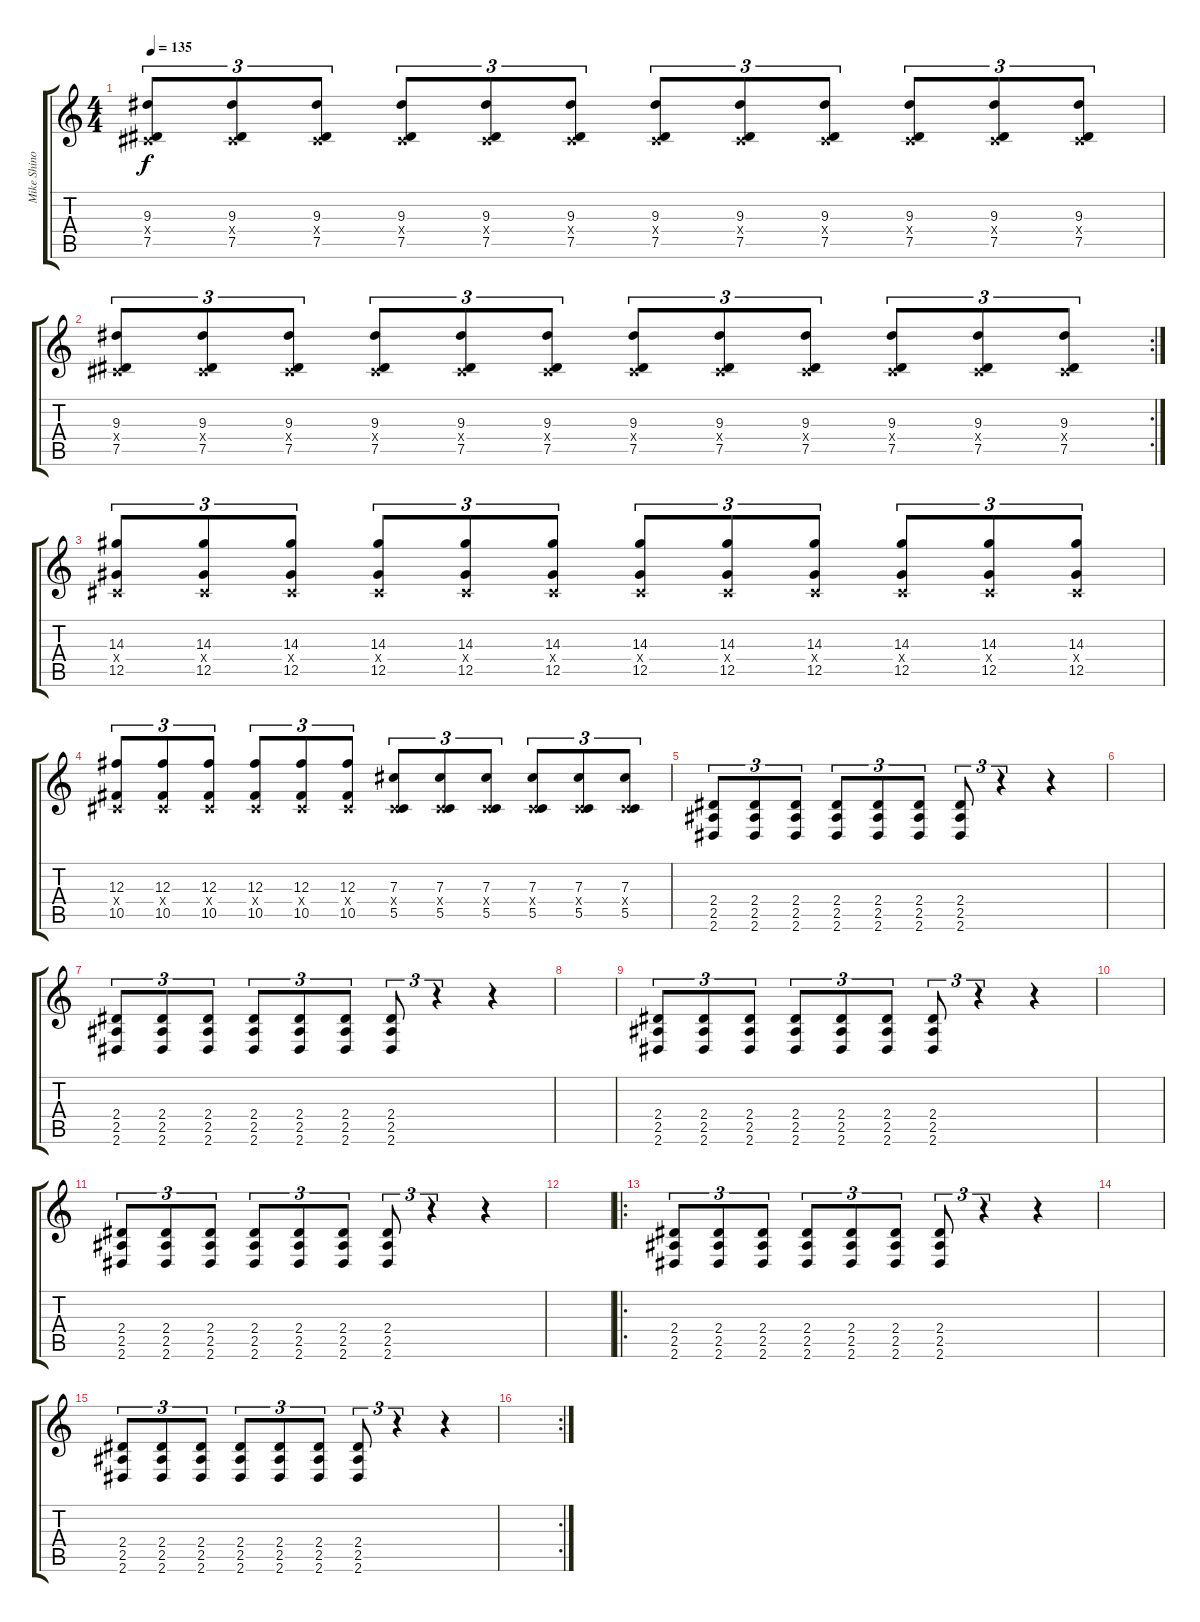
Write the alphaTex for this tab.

\track ("Mike Shinoda [Guitar]" "Mike Shino") {instrument distortionguitar}
\staff {score tabs}
\tuning (Eb4 Bb3 Gb3 Db3 Ab2 Db2) {hide}
\ts (4 4)
\tempo 135
\clef g2
\ks c
(9.3 0.4{x} 7.5).8{tu (3 2) dy f} (9.3 0.4{x} 7.5).8{tu (3 2)} (9.3 0.4{x} 7.5).8{tu (3 2)} (9.3 0.4{x} 7.5).8{tu (3 2)} (9.3 0.4{x} 7.5).8{tu (3 2)} (9.3 0.4{x} 7.5).8{tu (3 2)} (9.3 0.4{x} 7.5).8{tu (3 2)} (9.3 0.4{x} 7.5).8{tu (3 2)} (9.3 0.4{x} 7.5).8{tu (3 2)} (9.3 0.4{x} 7.5).8{tu (3 2)} (9.3 0.4{x} 7.5).8{tu (3 2)} (9.3 0.4{x} 7.5).8{tu (3 2)} |
\rc 2
(9.3 0.4{x} 7.5).8{tu (3 2)} (9.3 0.4{x} 7.5).8{tu (3 2)} (9.3 0.4{x} 7.5).8{tu (3 2)} (9.3 0.4{x} 7.5).8{tu (3 2)} (9.3 0.4{x} 7.5).8{tu (3 2)} (9.3 0.4{x} 7.5).8{tu (3 2)} (9.3 0.4{x} 7.5).8{tu (3 2)} (9.3 0.4{x} 7.5).8{tu (3 2)} (9.3 0.4{x} 7.5).8{tu (3 2)} (9.3 0.4{x} 7.5).8{tu (3 2)} (9.3 0.4{x} 7.5).8{tu (3 2)} (9.3 0.4{x} 7.5).8{tu (3 2)} |
(14.3 0.4{x} 12.5).8{tu (3 2)} (14.3 0.4{x} 12.5).8{tu (3 2)} (14.3 0.4{x} 12.5).8{tu (3 2)} (14.3 0.4{x} 12.5).8{tu (3 2)} (14.3 0.4{x} 12.5).8{tu (3 2)} (14.3 0.4{x} 12.5).8{tu (3 2)} (14.3 0.4{x} 12.5).8{tu (3 2)} (14.3 0.4{x} 12.5).8{tu (3 2)} (14.3 0.4{x} 12.5).8{tu (3 2)} (14.3 0.4{x} 12.5).8{tu (3 2)} (14.3 0.4{x} 12.5).8{tu (3 2)} (14.3 0.4{x} 12.5).8{tu (3 2)} |
(12.3 0.4{x} 10.5).8{tu (3 2)} (12.3 0.4{x} 10.5).8{tu (3 2)} (12.3 0.4{x} 10.5).8{tu (3 2)} (12.3 0.4{x} 10.5).8{tu (3 2)} (12.3 0.4{x} 10.5).8{tu (3 2)} (12.3 0.4{x} 10.5).8{tu (3 2)} (7.3 0.4{x} 5.5).8{tu (3 2)} (7.3 0.4{x} 5.5).8{tu (3 2)} (7.3 0.4{x} 5.5).8{tu (3 2)} (7.3 0.4{x} 5.5).8{tu (3 2)} (7.3 0.4{x} 5.5).8{tu (3 2)} (7.3 0.4{x} 5.5).8{tu (3 2)} |
(2.4 2.5 2.6).8{tu (3 2)} (2.4 2.5 2.6).8{tu (3 2)} (2.4 2.5 2.6).8{tu (3 2)} (2.4 2.5 2.6).8{tu (3 2)} (2.4 2.5 2.6).8{tu (3 2)} (2.4 2.5 2.6).8{tu (3 2)} (2.4 2.5 2.6).8{tu (3 2)} r.4{tu (3 2)} r.4 |
|
(2.4 2.5 2.6).8{tu (3 2)} (2.4 2.5 2.6).8{tu (3 2)} (2.4 2.5 2.6).8{tu (3 2)} (2.4 2.5 2.6).8{tu (3 2)} (2.4 2.5 2.6).8{tu (3 2)} (2.4 2.5 2.6).8{tu (3 2)} (2.4 2.5 2.6).8{tu (3 2)} r.4{tu (3 2)} r.4 |
|
(2.4 2.5 2.6).8{tu (3 2)} (2.4 2.5 2.6).8{tu (3 2)} (2.4 2.5 2.6).8{tu (3 2)} (2.4 2.5 2.6).8{tu (3 2)} (2.4 2.5 2.6).8{tu (3 2)} (2.4 2.5 2.6).8{tu (3 2)} (2.4 2.5 2.6).8{tu (3 2)} r.4{tu (3 2)} r.4 |
|
(2.4 2.5 2.6).8{tu (3 2)} (2.4 2.5 2.6).8{tu (3 2)} (2.4 2.5 2.6).8{tu (3 2)} (2.4 2.5 2.6).8{tu (3 2)} (2.4 2.5 2.6).8{tu (3 2)} (2.4 2.5 2.6).8{tu (3 2)} (2.4 2.5 2.6).8{tu (3 2)} r.4{tu (3 2)} r.4 |
|
\ro
(2.4 2.5 2.6).8{tu (3 2)} (2.4 2.5 2.6).8{tu (3 2)} (2.4 2.5 2.6).8{tu (3 2)} (2.4 2.5 2.6).8{tu (3 2)} (2.4 2.5 2.6).8{tu (3 2)} (2.4 2.5 2.6).8{tu (3 2)} (2.4 2.5 2.6).8{tu (3 2)} r.4{tu (3 2)} r.4 |
|
(2.4 2.5 2.6).8{tu (3 2)} (2.4 2.5 2.6).8{tu (3 2)} (2.4 2.5 2.6).8{tu (3 2)} (2.4 2.5 2.6).8{tu (3 2)} (2.4 2.5 2.6).8{tu (3 2)} (2.4 2.5 2.6).8{tu (3 2)} (2.4 2.5 2.6).8{tu (3 2)} r.4{tu (3 2)} r.4 |
\rc 2
